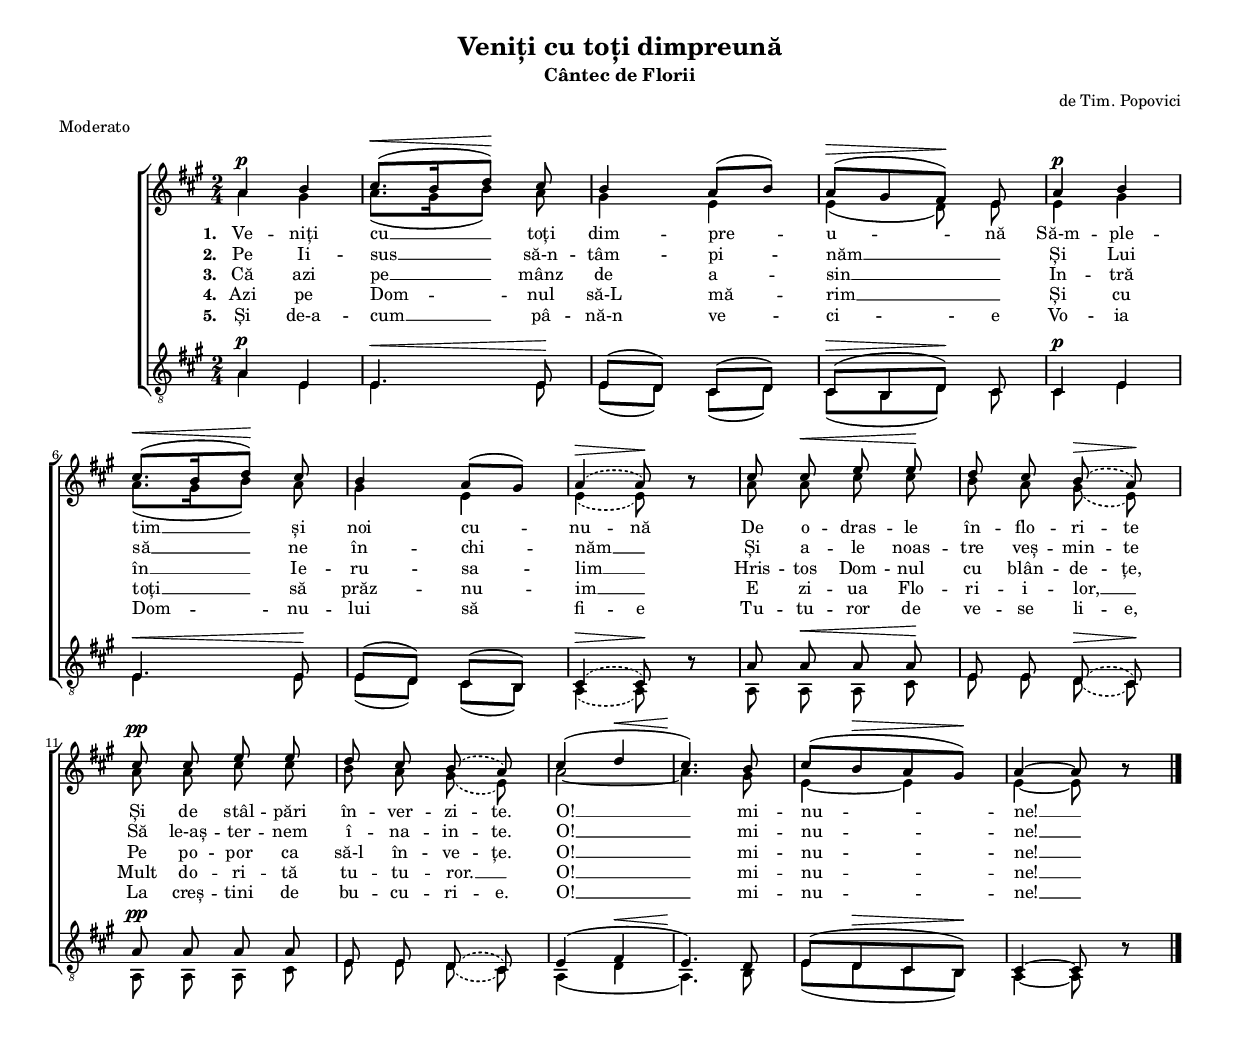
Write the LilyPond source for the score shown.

\version "2.19.80"
\include "defines.ly"
#(define myNoteSpacing 7.0)
\include "preamble.ly"

\header {
  title = "Veniți cu toți dimpreună"
  subtitle = "Cântec de Florii"
  composer = "de Tim. Popovici"
  meter = "Moderato"
}

global = {
  \globalPreamble
  \key a \major
  \time 2/4
}

allWords = <<
  \new Lyrics \lyricsto "sopranos" {
    \set stanza = "1. "
    Ve -- niți cu __ toți dim -- pre -- u -- nă
    Să-m -- ple -- tim __ și noi cu --
    \set ignoreMelismata = ##t
    nu -- nă
    De o -- dras -- le în -- flo -- ri -- te
    Și de stâl -- pări în -- ver -- zi -- te.
    \unset ignoreMelismata

    O! __ mi -- nu -- ne! __
  }

  \new Lyrics \lyricsto "sopranos" {
    \set stanza = "2. "
    Pe Ii -- sus __ să-n -- tâm -- pi -- năm __ \skip 8
    Și Lui să __ ne în -- chi -- năm __
    \set ignoreMelismata = ##t
    Și a -- le noas -- tre veș -- min -- te
    Să le-aș -- ter -- nem î -- na -- in -- te.
    \unset ignoreMelismata

    O! __ mi -- nu -- ne! __
  }

  \new Lyrics \lyricsto "sopranos" {
    \set stanza = "3. "
    Că azi pe __ mânz de a -- sin __ \skip 8
    In -- tră în __ Ie -- ru -- sa -- lim __
    \set ignoreMelismata = ##t
    Hris -- tos Dom -- nul cu blân -- de -- țe,
    Pe po -- por ca să-l în -- ve -- țe.
    \unset ignoreMelismata

    O! __ mi -- nu -- ne! __
  }

  \new Lyrics \lyricsto "sopranos" {
    \set stanza = "4. "
    Azi pe Dom -- nul să-L mă -- rim __ \skip 8
    Și cu toți __ să prăz -- nu -- im __
    E zi -- ua Flo -- ri -- i -- lor, __
    Mult do -- ri -- tă tu -- tu -- ror. __

    O! __ mi -- nu -- ne! __
  }

  \new Lyrics \lyricsto "sopranos" {
    \set stanza = "5. "
    Și de-a -- cum __ pâ -- nă-n ve -- ci -- e
    Vo -- ia Dom -- nu -- lui să
    \set ignoreMelismata = ##t
    fi -- e
    Tu -- tu -- ror de ve -- se li -- e,
    La creș -- tini  de bu -- cu -- ri -- e.
    \unset ignoreMelismata

    O! __ mi -- nu -- ne! __
  }
>>

sopMusic = \relative c' {
  \autoBeamOff

  a'4^\p b4
  cis8.([^\< b16 d8)]\! cis8
  b4 a8([ b8)]
  a8([^\> gis8 fis8)]\! e8

  a4^\p b4
  cis8.([^\< b16 d8)]\! cis8
  b4 a8([ gis8)]
  \slurDashed a4(^\> a8)\! b8\rest

  cis8 cis8^\< e8 e8\!
  d8 cis8 b8(^\> a8)\!
  cis8^\pp cis8 e8 e8
  d8 cis8 b8( a8)

  \slurSolid cis4( d4^\<
  cis4.)\! b8
  cis8([ b8^\> a8 gis8)]\!
  a4~ a8 b8\rest \bar "|."
}

altoMusic = \relative c' {
  \autoBeamOff

  a'4 gis4
  a8.([ gis16 b8)] a8
  gis4 e4
  e4( d8) e8

  e4 gis4
  a8.([ gis16 b8)] a8
  gis4 e4
  \slurDashed e4( e8) b'8\rest

  a8 a8 cis8 cis8
  b8 a8 gis8( e8)
  a8 a8 cis8 cis8
  b8 a8 gis8( e8)

  \slurSolid a2~
  a4. gis8
  e4~ e4
  e4~ e8 b'8\rest
}

tenorMusic = \relative c' {
  \autoBeamOff

  a4^\p e4
  e4.^\< e8\!
  e8([ d8)] cis8([ d8)]
  cis8([^\> b8 d8)]\! cis8

  cis4^\p e4
  e4.^\< e8\!
  e8([ d8)] cis8([ b8)]
  \slurDashed cis4(^\> cis8)\! b'8\rest

  a8 a8^\< a8 a8\!
  e8 e8 d8(^\> cis8)\!
  a'8^\pp a8 a8 a8
  e8 e8 d8( cis8)

  \slurSolid e4( fis4^\<
  e4.)\! d8
  e8([ d8^\> cis8 b8)]\!
  cis4~ cis8 b'8\rest
}

bassMusic = \relative c' {
  \autoBeamOff

  a4 e4
  e4. e8
  e8([ d8)] cis8([ d8)]
  cis8([ b8 d8)] cis8

  cis4 e4
  e4. e8
  e8([ d8)] cis8([ b8)]
  \slurDashed a4( a8) b'8\rest

  a,8 a8 a8 cis8
  e8 e8 d8( cis8)
  a8 a8 a8 cis8
  e8 e8 d8( cis8)

  \slurSolid a4( d4
  a4.) b8
  e8([ d8 cis8 b8)]
  a4~ a8 b'8\rest
}

\version "2.12.0"
myScore = \new Score \with {
  \override SpacingSpanner #'shortest-duration-space = #myNoteSpacing
} <<
  \new ChoirStaff <<
    \new Staff = "women" <<
      \new Voice = "sopranos" { \voiceOne \global \sopMusic }
      \new Voice { \voiceTwo \global \altoMusic }
    >>

    \allWords

    \new Staff = "men" <<
      \clef "G_8"
      \new Voice { \voiceOne \global \tenorMusic }
      \new Voice { \voiceTwo \global \bassMusic }
    >>
  >>
>>

\score {
  \myScore
  \layout { }
}

\score {
  \unfoldRepeats
  \myScore
  \midi { \midiDirectives }
}

\score {
  \unfoldRepeats
  \new Voice { \global \sopMusic }
  \midi { \midiDirectives }
}

\score {
  \unfoldRepeats
  \new Voice { \global \altoMusic }
  \midi { \midiDirectives }
}

\score {
  \unfoldRepeats
  \new Voice { \global \tenorMusic }
  \midi { \midiDirectives }
}

\score {
  \unfoldRepeats
  \new Voice { \global \bassMusic }
  \midi { \midiDirectives }
}

